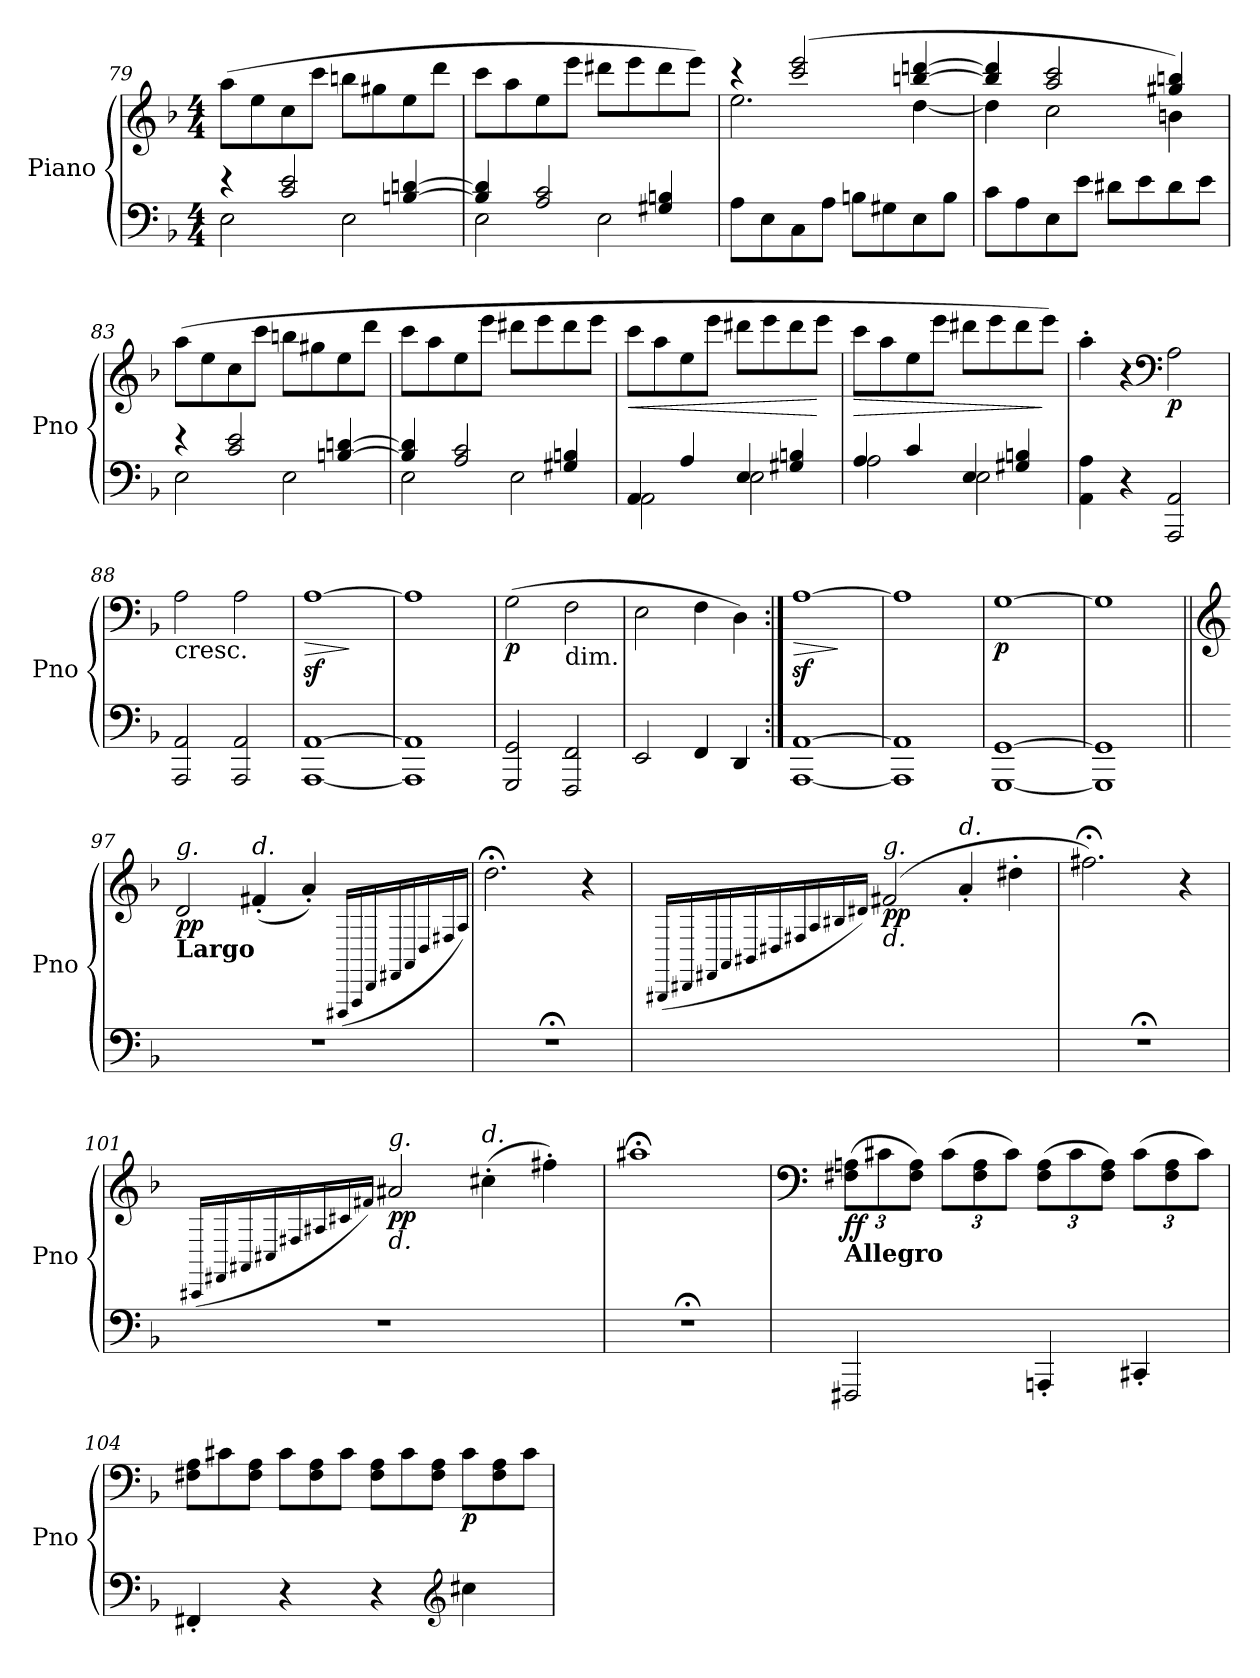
**kern	**kern	**dynam
*part1	*part1	*part1
*staff2	*staff1	*staff1/2
*I"Piano	*	*
*I'Pno	*	*
*clefF4	*clefG2	*
*k[b-]	*k[b-]	*
*d:	*d:	*
*M4/4	*M4/4	*
=79	=79	=79
*^	*	*
4r	2E\	(>8aa\L	.
.	.	8ee\	.
2c/ 2e/	.	8cc\	.
.	.	8ccc\J	.
.	2E\	8bbn\L	.
.	.	8gg#X\	.
[4Bn/ [4dn/	.	8ee\	.
.	.	8ddd\J	.
=80	=80	=80	=80
4B/] 4d/]	2E\	8ccc\L	.
.	.	8aa\	.
2A/ 2c/	.	8ee\	.
.	.	8eee\J	.
.	2E\	8ddd#X\L	.
.	.	8eee\	.
4G#X/ 4Bn/	.	8ddd#\	.
.	.	8eee\J)	.
*v	*v	*	*
=81	=81	=81
*	*^	*
8A\L	4r	2.ee\	.
8E\	.	.	.
8C\	(>2ccc/ 2eee/	.	.
8A\J	.	.	.
8Bn\L	.	.	.
8G#X\	.	.	.
8E\	[4bbn/ [4dddn/	[4dd\	.
8B\J	.	.	.
!!LO:LB:g=z	!!
=82	=82	=82	=82
8c\L	4bb/] 4ddd/]	4dd\]	.
8A\	.	.	.
8E\	2aa/ 2ccc/	2cc\	.
8e\J	.	.	.
8d#X\L	.	.	.
8e\	.	.	.
8d#\	4gg#X/ 4bbn/)	4bn\	.
8e\J	.	.	.
*	*v	*v	*
=83	=83	=83
*^	*	*
4r	2E\	(>8aa\L	.
.	.	8ee\	.
2c/ 2e/	.	8cc\	.
.	.	8ccc\J	.
.	2E\	8bbn\L	.
.	.	8gg#X\	.
[4Bn/ [4dn/	.	8ee\	.
.	.	8ddd\J	.
=84	=84	=84	=84
4B/] 4d/]	2E\	8ccc\L	.
.	.	8aa\	.
2A/ 2c/	.	8ee\	.
.	.	8eee\J	.
.	2E\	8ddd#X\L	.
.	.	8eee\	.
4G#X/ 4Bn/	.	8ddd#\	.
.	.	8eee\J	.
=85	=85	=85	=85
!	!	!	!LO:HP:b
4AA/	2AA\	8ccc\L	<
.	.	8aa\	.
4A/	.	8ee\	.
.	.	8eee\J	.
4E/	2E\	8ddd#X\L	.
.	.	8eee\	.
4G#X/ 4Bn/	.	8ddd#\	.
.	.	8eee\J	[
!!LO:LB:g=z
=86	=86	=86	=86
!	!	!	!LO:HP:b
4A/	2A\	8ccc\L	>
.	.	8aa\	.
4c/	.	8ee\	.
.	.	8eee\J	.
4E/	2E\	8ddd#X\L	.
.	.	8eee\	.
4G#X/ 4Bn/	.	8ddd#\	.
.	.	8eee\J)	]
*v	*v	*	*
=87	=87	=87
4AA\ 4A\	4aa'\	.
4r	4r	.
*	*clefF4	*
!	!	!LO:DY:b
2AAA/ 2AA/	2A\	p
=88	=88	=88
!	!LO:TX:b:t=cresc.	!
2AAA/ 2AA/	2A\	.
2AAA/ 2AA/	2A\	.
=89	=89	=89
!	!	!LO:HP:b
[1AAA [1AA	[1Az<	>
.	.	]
=90	=90	=90
1AAA] 1AA]	1A]	.
=91	=91	=91
!	!	!LO:DY:b
2GGG/ 2GG/	(>2G\	p
!	!LO:TX:b:t=dim.	!
2FFF/ 2FF/	2F\	.
=92	=92	=92
2EE/	2E\	.
4FF/	4F\	.
4DD/	4D\)	.
=93:|!	=93:|!	=93:|!
!	!	!LO:HP:b
[1AAA [1AA	[1Az<	>
.	.	]
=94	=94	=94
1AAA] 1AA]	1A]	.
=95	=95	=95
!	!	!LO:DY:b
[1GGG [1GG	[1G	p
!!LO:LB:g=z
=96	=96	=96
1GGG] 1GG]	1G]	.
=97||	=97||	=97||
*	*clefG2	*
*	*MM40	*
!	!LO:TX:b:B:t=Largo	!
!	!LO:TX:a:i:t=g.	!
!	!	!LO:DY:b
1r	2d/	pp
!	!LO:TX:a:i:t=d.	!
.	(<4f#X'/	.
.	4a'/)	.
.	(<16qFFF#X/LL	.
.	16qAAA/	.
.	16qDD/	.
.	16qFF#X/	.
.	16qAA/	.
.	16qD/	.
.	16qF#X/	.
.	16qA/JJ)	.
=98	=98	=98
1r;	2.dd;\	.
.	4r	.
=99	=99	=99
.	(<16qBBB#X/LL	.
.	16qDD#X/	.
.	16qFF#X/	.
.	16qAA/	.
.	16qBB#X/	.
.	16qD#X/	.
.	16qF#X/	.
.	16qA/	.
.	16qB#X/	.
.	16qd#X/JJ)	.
!	!LO:TX:b:i:t=d.	!
!	!LO:TX:a:i:t=g.	!
!	!	!LO:DY:b
1ryy	(>2f#X/	pp
!	!LO:TX:a:i:t=d.	!
.	4a'/	.
.	4dd#X'\	.
=100	=100	=100
1r;	2.ff#X;\)	.
.	4r	.
!!LO:LB:g=z
=101	=101	=101
.	(<16qCC#X/LL	.
.	16qFF#X/	.
.	16qAA#X/	.
.	16qC#X/	.
.	16qF#X/	.
.	16qA#X/	.
.	16qc#X/	.
.	16qf#X/JJ)	.
!	!LO:TX:b:i:t=d.	!
!	!LO:TX:a:i:t=g.	!
!	!	!LO:DY:b
1r	2a#X/	pp
!	!LO:TX:a:i:t=d.	!
.	(>4cc#X'\	.
.	4ff#X'\)	.
=102	=102	=102
1r;	1aa#X;	.
=103	=103	=103
*	*clefF4	*
*	*Xbrackettup	*
*	*MM168	*
!	!LO:TX:b:B:t=Allegro	!
!	!	!LO:DY:b
2FFF#X/	(>12F#X\ 12An\L	ff
.	12c#X\	.
.	12F#\ 12A\J)	.
.	(>12c#\L	.
.	12F#\ 12A\	.
.	12c#\J)	.
4AAAn'/	(>12F#\ 12A\L	.
.	12c#\	.
.	12F#\ 12A\J)	.
4CC#X'/	(>12c#\L	.
.	12F#\ 12A\	.
.	12c#\J)	.
=104	=104	=104
*	*Xtuplet	*
4FF#X'/	12F#X\ 12A\L	.
.	12c#X\	.
.	12F#\ 12A\J	.
4r	12c#\L	.
.	12F#\ 12A\	.
.	12c#\J	.
4r	12F#\ 12A\L	.
.	12c#\	.
.	12F#\ 12A\J	.
*clefG2	*	*
!	!	!LO:DY:b
4cc#X\	12c#\L	p
.	12F#\ 12A\	.
.	12c#\J	.
=	=	=
*-	*-	*-
